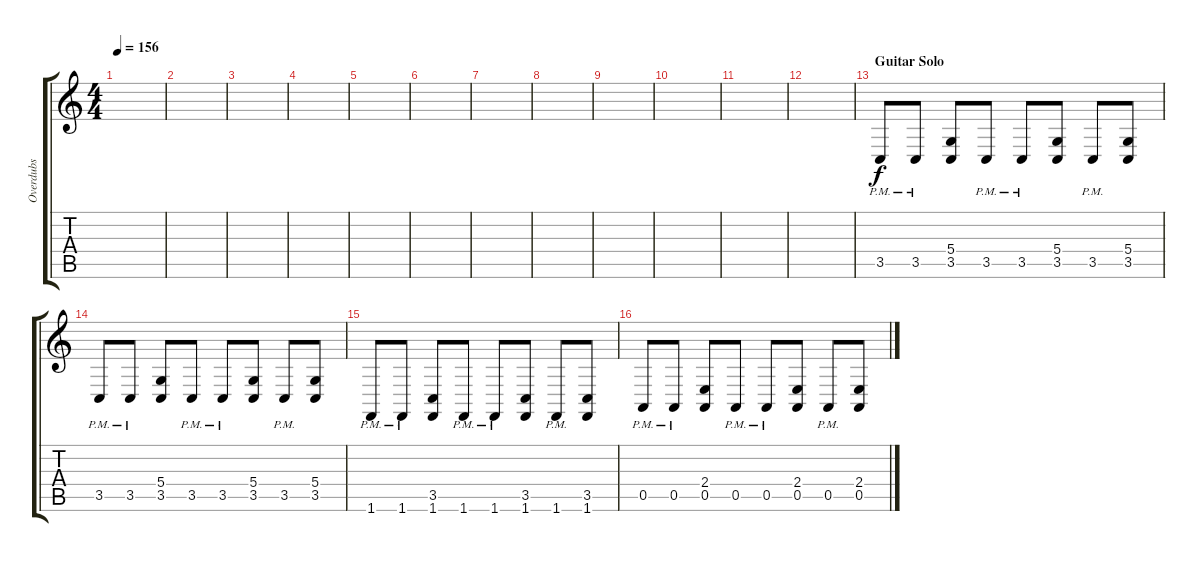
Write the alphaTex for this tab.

\track ("Overdubs" "Overdubs") {instrument synthstrings1}
\staff {score tabs}
\tuning (E4 B3 G3 D3 A2 E2) {hide}
\ts (4 4)
\tempo 156
\clef g2
\ks c
|
|
|
|
|
|
|
|
|
|
|
|
\section ("" "Guitar Solo")
3.5{pm}.8{volume 14 instrument distortionguitar} 3.5{pm}.8 (5.4 3.5).8 3.5{pm}.8 3.5{pm}.8 (5.4 3.5).8 3.5{pm}.8 (5.4 3.5).8 |
3.5{pm}.8 3.5{pm}.8 (5.4 3.5).8 3.5{pm}.8 3.5{pm}.8 (5.4 3.5).8 3.5{pm}.8 (5.4 3.5).8 |
1.6{pm}.8 1.6{pm}.8 (3.5 1.6).8 1.6{pm}.8 1.6{pm}.8 (3.5 1.6).8 1.6{pm}.8 (3.5 1.6).8 |
0.5{pm}.8 0.5{pm}.8 (2.4 0.5).8 0.5{pm}.8 0.5{pm}.8 (2.4 0.5).8 0.5{pm}.8 (2.4 0.5).8
